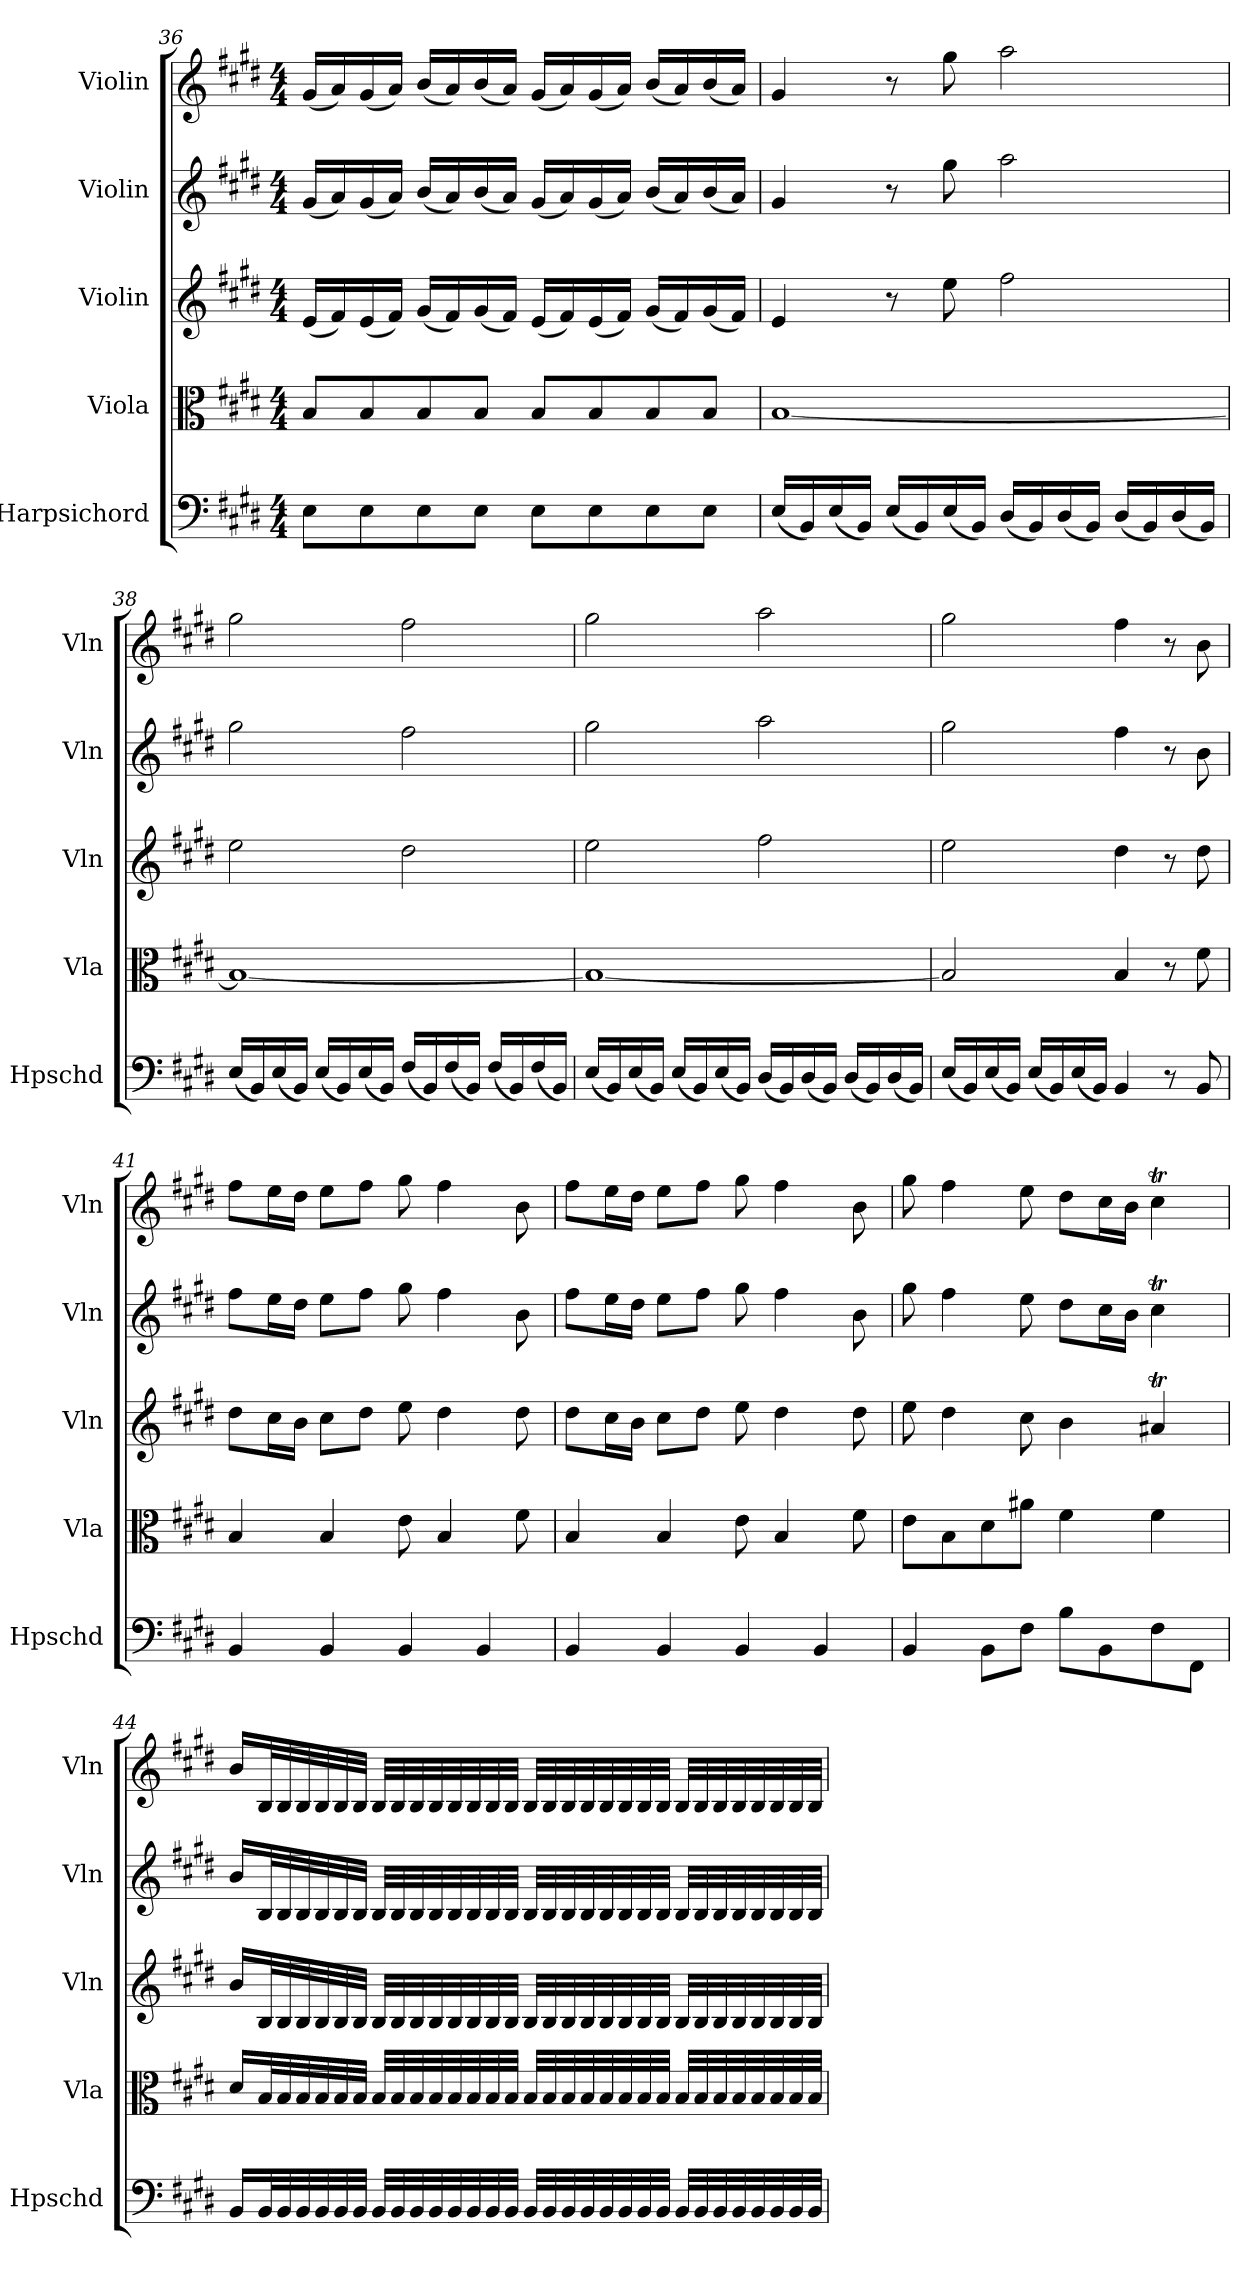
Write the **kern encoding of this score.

**kern	**kern	**kern	**kern	**kern
*part5	*part4	*part3	*part2	*part1
*staff5	*staff4	*staff3	*staff2	*staff1
*I"Harpsichord	*I"Viola	*I"Violin	*I"Violin	*I"Violin
*I'Hpschd	*I'Vla	*I'Vln	*I'Vln	*I'Vln
*clefF4	*clefC3	*clefG2	*clefG2	*clefG2
*k[f#c#g#d#]	*k[f#c#g#d#]	*k[f#c#g#d#]	*k[f#c#g#d#]	*k[f#c#g#d#]
*M4/4	*M4/4	*M4/4	*M4/4	*M4/4
=36	=36	=36	=36	=36
8E\L	8B/L	(16e/LL	(16g#/LL	(16g#/LL
.	.	16f#/)	16a/)	16a/)
8E\	8B/	(16e/	(16g#/	(16g#/
.	.	16f#/JJ)	16a/JJ)	16a/JJ)
8E\	8B/	(16g#/LL	(16b/LL	(16b/LL
.	.	16f#/)	16a/)	16a/)
8E\J	8B/J	(16g#/	(16b/	(16b/
.	.	16f#/JJ)	16a/JJ)	16a/JJ)
8E\L	8B/L	(16e/LL	(16g#/LL	(16g#/LL
.	.	16f#/)	16a/)	16a/)
8E\	8B/	(16e/	(16g#/	(16g#/
.	.	16f#/JJ)	16a/JJ)	16a/JJ)
8E\	8B/	(16g#/LL	(16b/LL	(16b/LL
.	.	16f#/)	16a/)	16a/)
8E\J	8B/J	(16g#/	(16b/	(16b/
.	.	16f#/JJ)	16a/JJ)	16a/JJ)
=37	=37	=37	=37	=37
(16E/LL	[1B/	4e/	4g#/	4g#/
16BB/)	.	.	.	.
(16E/	.	.	.	.
16BB/JJ)	.	.	.	.
(16E/LL	.	8r	8r	8r
16BB/)	.	.	.	.
(16E/	.	8ee\	8gg#\	8gg#\
16BB/JJ)	.	.	.	.
(16D#/LL	.	2ff#\	2aa\	2aa\
16BB/)	.	.	.	.
(16D#/	.	.	.	.
16BB/JJ)	.	.	.	.
(16D#/LL	.	.	.	.
16BB/)	.	.	.	.
(16D#/	.	.	.	.
16BB/JJ)	.	.	.	.
=38	=38	=38	=38	=38
(16E/LL	1B/_	2ee\	2gg#\	2gg#\
16BB/)	.	.	.	.
(16E/	.	.	.	.
16BB/JJ)	.	.	.	.
(16E/LL	.	.	.	.
16BB/)	.	.	.	.
(16E/	.	.	.	.
16BB/JJ)	.	.	.	.
(16F#/LL	.	2dd#\	2ff#\	2ff#\
16BB/)	.	.	.	.
(16F#/	.	.	.	.
16BB/JJ)	.	.	.	.
(16F#/LL	.	.	.	.
16BB/)	.	.	.	.
(16F#/	.	.	.	.
16BB/JJ)	.	.	.	.
=39	=39	=39	=39	=39
(16E/LL	1B/_	2ee\	2gg#\	2gg#\
16BB/)	.	.	.	.
(16E/	.	.	.	.
16BB/JJ)	.	.	.	.
(16E/LL	.	.	.	.
16BB/)	.	.	.	.
(16E/	.	.	.	.
16BB/JJ)	.	.	.	.
(16D#/LL	.	2ff#\	2aa\	2aa\
16BB/)	.	.	.	.
(16D#/	.	.	.	.
16BB/JJ)	.	.	.	.
(16D#/LL	.	.	.	.
16BB/)	.	.	.	.
(16D#/	.	.	.	.
16BB/JJ)	.	.	.	.
=40	=40	=40	=40	=40
(16E/LL	2B/]	2ee\	2gg#\	2gg#\
16BB/)	.	.	.	.
(16E/	.	.	.	.
16BB/JJ)	.	.	.	.
(16E/LL	.	.	.	.
16BB/)	.	.	.	.
(16E/	.	.	.	.
16BB/JJ)	.	.	.	.
4BB/	4B/	4dd#\	4ff#\	4ff#\
8r	8r	8r	8r	8r
8BB/	8f#\	8dd#\	8b\	8b\
=41	=41	=41	=41	=41
4BB/	4B/	8dd#\L	8ff#\L	8ff#\L
.	.	16cc#\L	16ee\L	16ee\L
.	.	16b\JJ	16dd#\JJ	16dd#\JJ
4BB/	4B/	8cc#\L	8ee\L	8ee\L
.	.	8dd#\J	8ff#\J	8ff#\J
4BB/	8e\	8ee\	8gg#\	8gg#\
.	4B/	4dd#\	4ff#\	4ff#\
4BB/	.	.	.	.
.	8f#\	8dd#\	8b\	8b\
=42	=42	=42	=42	=42
4BB/	4B/	8dd#\L	8ff#\L	8ff#\L
.	.	16cc#\L	16ee\L	16ee\L
.	.	16b\JJ	16dd#\JJ	16dd#\JJ
4BB/	4B/	8cc#\L	8ee\L	8ee\L
.	.	8dd#\J	8ff#\J	8ff#\J
4BB/	8e\	8ee\	8gg#\	8gg#\
.	4B/	4dd#\	4ff#\	4ff#\
4BB/	.	.	.	.
.	8f#\	8dd#\	8b\	8b\
=43	=43	=43	=43	=43
4BB/	8e\L	8ee\	8gg#\	8gg#\
.	8B\	4dd#\	4ff#\	4ff#\
8BB\L	8d#\	.	.	.
8F#\J	8a#X\J	8cc#\	8ee\	8ee\
8B\L	4f#\	4b\	8dd#\L	8dd#\L
8BB\	.	.	16cc#\L	16cc#\L
.	.	.	16b\JJ	16b\JJ
8F#\	4f#\	4a#Xt/	4cc#T\	4cc#T\
8FF#\J	.	.	.	.
=44	=44	=44	=44	=44
16BB/LL	16d#/LL	16b/LL	16b/LL	16b/LL
32BB/L	32B/L	32B/L	32B/L	32B/L
32BB/	32B/	32B/	32B/	32B/
32BB/	32B/	32B/	32B/	32B/
32BB/	32B/	32B/	32B/	32B/
32BB/	32B/	32B/	32B/	32B/
32BB/JJJ	32B/JJJ	32B/JJJ	32B/JJJ	32B/JJJ
32BB/LLL	32B/LLL	32B/LLL	32B/LLL	32B/LLL
32BB/	32B/	32B/	32B/	32B/
32BB/	32B/	32B/	32B/	32B/
32BB/	32B/	32B/	32B/	32B/
32BB/	32B/	32B/	32B/	32B/
32BB/	32B/	32B/	32B/	32B/
32BB/	32B/	32B/	32B/	32B/
32BB/JJJ	32B/JJJ	32B/JJJ	32B/JJJ	32B/JJJ
32BB/LLL	32B/LLL	32B/LLL	32B/LLL	32B/LLL
32BB/	32B/	32B/	32B/	32B/
32BB/	32B/	32B/	32B/	32B/
32BB/	32B/	32B/	32B/	32B/
32BB/	32B/	32B/	32B/	32B/
32BB/	32B/	32B/	32B/	32B/
32BB/	32B/	32B/	32B/	32B/
32BB/JJJ	32B/JJJ	32B/JJJ	32B/JJJ	32B/JJJ
32BB/LLL	32B/LLL	32B/LLL	32B/LLL	32B/LLL
32BB/	32B/	32B/	32B/	32B/
32BB/	32B/	32B/	32B/	32B/
32BB/	32B/	32B/	32B/	32B/
32BB/	32B/	32B/	32B/	32B/
32BB/	32B/	32B/	32B/	32B/
32BB/	32B/	32B/	32B/	32B/
32BB/JJJ	32B/JJJ	32B/JJJ	32B/JJJ	32B/JJJ
=	=	=	=	=
*-	*-	*-	*-	*-
